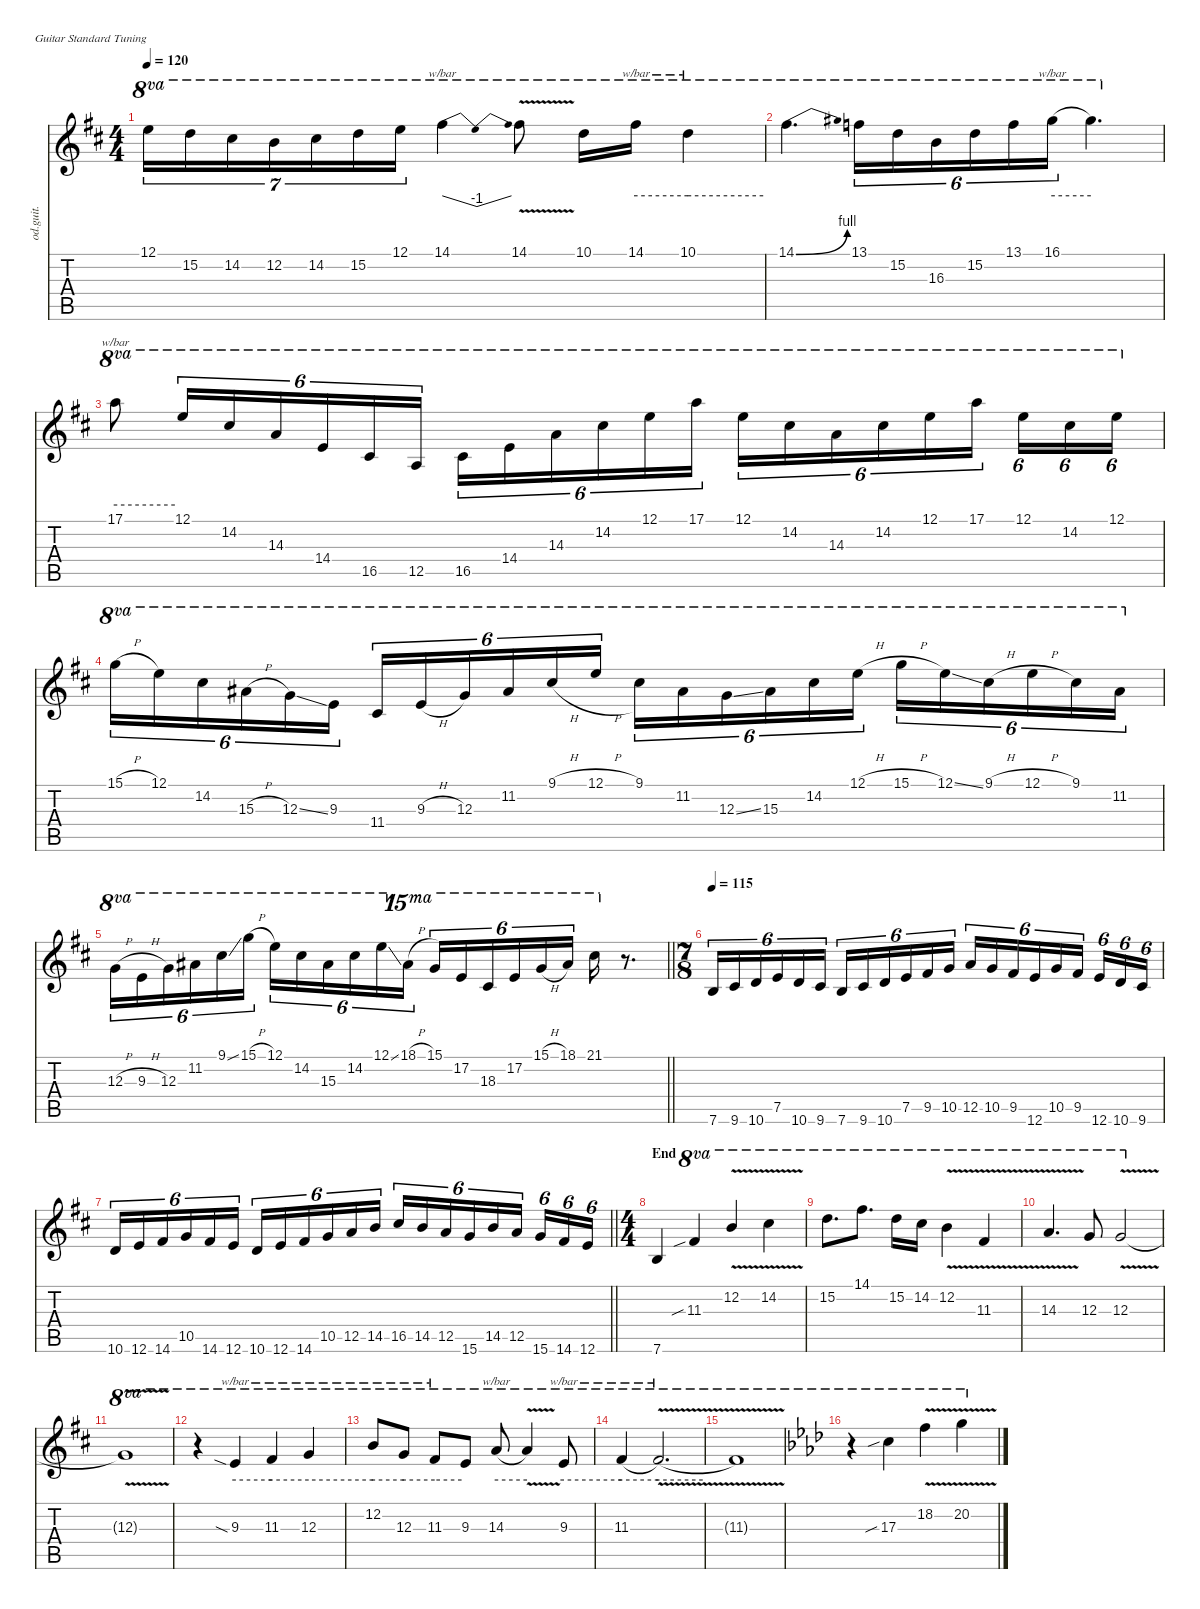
\defaultSystemsLayout 4
\hideDynamics
\bracketExtendMode nobrackets
\track ("Jason Lead" "od.guit.") {solo instrument overdrivenguitar}
\staff {score tabs}
\tuning (E4 B3 G3 D3 A2 E2)
\ts (4 4)
\tempo 120
\clef g2
\ks bminor
12.1{acc forcenatural}.16{tu (7 4) ot 8va dy f beam Down} 15.2{acc forcenatural}.16{tu (7 4) ot 8va beam Down} 14.2{acc #}.16{tu (7 4) ot 8va beam Down} 12.2{acc forcenatural}.16{tu (7 4) ot 8va beam Down} 14.2{acc #}.16{tu (7 4) ot 8va beam Down} 15.2{acc forcenatural}.16{tu (7 4) ot 8va beam Down} 12.1{acc forcenatural}.16{tu (7 4) ot 8va beam Down} 14.1{acc #}.4{tbe (dip default 0 0 30 -4 60 0) ot 8va beam Down} 14.1{v acc #}.8{ot 8va beam Down} 10.1{acc forcenatural}.16{ot 8va beam Down} 14.1{acc #}.16{tbe (hold default 0 0 60 0) ot 8va beam Down} 10.1{acc forcenatural}.4{tbe (hold default 0 0 60 0) ot 8va beam Down} |
14.1{be (bend 0 0 15 4) acc #}.4{d ot 8va beam Down} 13.1{acc forcenatural}.16{tu (6 4) ot 8va beam Down} 15.2{acc forcenatural}.16{tu (6 4) ot 8va beam Down} 16.3{acc forcenatural}.16{tu (6 4) ot 8va beam Down} 15.2{acc forcenatural}.16{tu (6 4) ot 8va beam Down} 13.1{acc forcenatural}.16{tu (6 4) ot 8va beam Down} 16.1{acc #}.16{tu (6 4) tbe (hold default 0 0 60 0) ot 8va beam Down} 16.1{t acc #}.4{d ot 8va beam Down} |
17.1{acc forcenatural}.8{tbe (hold default 0 0 60 0) ot 8va beam Down} 12.1{acc forcenatural}.16{tu (6 4) ot 8va beam Up} 14.2{acc #}.16{tu (6 4) ot 8va beam Up} 14.3{acc forcenatural}.16{tu (6 4) ot 8va beam Up} 14.4{acc forcenatural}.16{tu (6 4) ot 8va beam Up} 16.5{acc #}.16{tu (6 4) ot 8va beam Up} 12.5{acc forcenatural}.16{tu (6 4) ot 8va beam Up} 16.5{acc #}.16{tu (6 4) ot 8va beam Down} 14.4{acc forcenatural}.16{tu (6 4) ot 8va beam Down} 14.3{acc forcenatural}.16{tu (6 4) ot 8va beam Down} 14.2{acc #}.16{tu (6 4) ot 8va beam Down} 12.1{acc forcenatural}.16{tu (6 4) ot 8va beam Down} 17.1{acc forcenatural}.16{tu (6 4) ot 8va beam Down} 12.1{acc forcenatural}.16{tu (6 4) ot 8va beam Down} 14.2{acc #}.16{tu (6 4) ot 8va beam Down} 14.3{acc forcenatural}.16{tu (6 4) ot 8va beam Down} 14.2{acc #}.16{tu (6 4) ot 8va beam Down} 12.1{acc forcenatural}.16{tu (6 4) ot 8va beam Down} 17.1{acc forcenatural}.16{tu (6 4) ot 8va beam Down} 12.1{acc forcenatural}.16{tu (6 4) ot 8va beam Down} 14.2{acc #}.16{tu (6 4) ot 8va beam Down} 12.1{acc forcenatural}.16{tu (6 4) ot 8va beam Down} |
15.1{h acc forcenatural}.16{tu (6 4) ot 8va beam Down} 12.1{acc forcenatural}.16{tu (6 4) ot 8va beam Down} 14.2{acc #}.16{tu (6 4) ot 8va beam Down} 15.3{h acc #}.16{tu (6 4) ot 8va beam Down} 12.3{ss acc forcenatural}.16{tu (6 4) ot 8va beam Down} 9.3{acc forcenatural}.16{tu (6 4) ot 8va beam Down} 11.4{acc #}.16{tu (6 4) ot 8va beam Up} 9.3{h acc forcenatural}.16{tu (6 4) ot 8va beam Up} 12.3{acc forcenatural}.16{tu (6 4) ot 8va beam Up} 11.2{acc #}.16{tu (6 4) ot 8va beam Up} 9.1{h acc #}.16{tu (6 4) ot 8va beam Up} 12.1{h acc forcenatural}.16{tu (6 4) ot 8va beam Up} 9.1{acc #}.16{tu (6 4) ot 8va beam Down} 11.2{acc #}.16{tu (6 4) ot 8va beam Down} 12.3{ss acc forcenatural}.16{tu (6 4) ot 8va beam Down} 15.3{acc #}.16{tu (6 4) ot 8va beam Down} 14.2{acc #}.16{tu (6 4) ot 8va beam Down} 12.1{h acc forcenatural}.16{tu (6 4) ot 8va beam Down} 15.1{h acc forcenatural}.16{tu (6 4) ot 8va beam Down} 12.1{ss acc forcenatural}.16{tu (6 4) ot 8va beam Down} 9.1{h acc #}.16{tu (6 4) ot 8va beam Down} 12.1{h acc forcenatural}.16{tu (6 4) ot 8va beam Down} 9.1{acc #}.16{tu (6 4) ot 8va beam Down} 11.2{acc #}.16{tu (6 4) ot 8va beam Down} |
\barLineRight lightlight
12.3{h acc forcenatural}.16{tu (6 4) ot 8va beam Down} 9.3{h acc forcenatural}.16{tu (6 4) ot 8va beam Down} 12.3{acc forcenatural}.16{tu (6 4) ot 8va beam Down} 11.2{acc #}.16{tu (6 4) ot 8va beam Down} 9.1{ss acc #}.16{tu (6 4) ot 8va beam Down} 15.1{h acc forcenatural}.16{tu (6 4) ot 8va beam Down} 12.1{acc forcenatural}.16{tu (6 4) ot 8va beam Down} 14.2{acc #}.16{tu (6 4) ot 8va beam Down} 15.3{acc #}.16{tu (6 4) ot 8va beam Down} 14.2{acc #}.16{tu (6 4) ot 8va beam Down} 12.1{ss acc forcenatural}.16{tu (6 4) ot 8va beam Down} 18.1{h acc #}.16{tu (6 4) ot 15ma beam Down} 15.1{acc forcenatural}.16{tu (6 4) ot 15ma beam Up} 17.2{acc forcenatural}.16{tu (6 4) ot 15ma beam Up} 18.3{acc #}.16{tu (6 4) ot 15ma beam Up} 17.2{acc forcenatural}.16{tu (6 4) ot 15ma beam Up} 15.1{h acc forcenatural}.16{tu (6 4) ot 15ma beam Up} 18.1{acc #}.16{tu (6 4) ot 15ma beam Up} 21.1{acc #}.16{ot 15ma beam Down} r.8{d beam Down} |
\ts (7 8)
\beaming (8 2 2 2 1)
\tempo 115
7.6{acc forcenatural}.16{tu (6 4) beam Up} 9.6{acc #}.16{tu (6 4) beam Up} 10.6{acc forcenatural}.16{tu (6 4) beam Up} 7.5{acc forcenatural}.16{tu (6 4) beam Up} 10.6{acc forcenatural}.16{tu (6 4) beam Up} 9.6{acc #}.16{tu (6 4) beam Up} 7.6{acc forcenatural}.16{tu (6 4) beam Up} 9.6{acc #}.16{tu (6 4) beam Up} 10.6{acc forcenatural}.16{tu (6 4) beam Up} 7.5{acc forcenatural}.16{tu (6 4) beam Up} 9.5{acc #}.16{tu (6 4) beam Up} 10.5{acc forcenatural}.16{tu (6 4) beam Up} 12.5{acc forcenatural}.16{tu (6 4) beam Up} 10.5{acc forcenatural}.16{tu (6 4) beam Up} 9.5{acc #}.16{tu (6 4) beam Up} 12.6{acc forcenatural}.16{tu (6 4) beam Up} 10.5{acc forcenatural}.16{tu (6 4) beam Up} 9.5{acc #}.16{tu (6 4) beam Up} 12.6{acc forcenatural}.16{tu (6 4) beam Up} 10.6{acc forcenatural}.16{tu (6 4) beam Up} 9.6{acc #}.16{tu (6 4) beam Up} |
\barLineRight lightlight
10.6{acc forcenatural}.16{tu (6 4) beam Up} 12.6{acc forcenatural}.16{tu (6 4) beam Up} 14.6{acc #}.16{tu (6 4) beam Up} 10.5{acc forcenatural}.16{tu (6 4) beam Up} 14.6{acc #}.16{tu (6 4) beam Up} 12.6{acc forcenatural}.16{tu (6 4) beam Up} 10.6{acc forcenatural}.16{tu (6 4) beam Up} 12.6{acc forcenatural}.16{tu (6 4) beam Up} 14.6{acc #}.16{tu (6 4) beam Up} 10.5{acc forcenatural}.16{tu (6 4) beam Up} 12.5{acc forcenatural}.16{tu (6 4) beam Up} 14.5{acc forcenatural}.16{tu (6 4) beam Up} 16.5{acc #}.16{tu (6 4) beam Up} 14.5{acc forcenatural}.16{tu (6 4) beam Up} 12.5{acc forcenatural}.16{tu (6 4) beam Up} 15.6{acc forcenatural}.16{tu (6 4) beam Up} 14.5{acc forcenatural}.16{tu (6 4) beam Up} 12.5{acc forcenatural}.16{tu (6 4) beam Up} 15.6{acc forcenatural}.16{tu (6 4) beam Up} 14.6{acc #}.16{tu (6 4) beam Up} 12.6{acc forcenatural}.16{tu (6 4) beam Up} |
\ts (4 4)
\beaming (8 2 2 2 2)
\section ("" "End")
7.6{acc forcenatural}.4{beam Up} 11.3{sib acc #}.4{ot 8va beam Up} 12.2{v acc forcenatural}.4{ot 8va beam Up} 14.2{v acc #}.4{ot 8va beam Down} |
15.2{acc forcenatural}.8{d ot 8va beam Down} 14.1{acc #}.8{d ot 8va beam Down} 15.2{acc forcenatural}.16{ot 8va beam Down} 14.2{acc #}.16{ot 8va beam Down} 12.2{v acc forcenatural}.4{ot 8va beam Down} 11.3{v acc #}.4{ot 8va beam Up} |
14.3{v acc forcenatural}.4{d ot 8va beam Up} 12.3{acc forcenatural}.8{ot 8va beam Up} 12.3{v acc forcenatural}.2{ot 8va beam Up} |
12.3{v t acc forcenatural}.1{ot 8va beam Up} |
r.4{ot 8va beam Down} 9.3{sia acc forcenatural}.4{tbe (hold default 0 0 60 0) ot 8va beam Up} 11.3{acc #}.4{tbe (hold default 0 0 60 0) ot 8va beam Up} 12.3{acc forcenatural}.4{tbe (hold default 0 0 60 0) ot 8va beam Up} |
12.2{acc forcenatural}.8{tbe (hold default 0 0 60 0) ot 8va beam Up} 12.3{acc forcenatural}.8{tbe (hold default 0 0 60 0) ot 8va beam Up} 11.3{acc #}.8{tbe (hold default 0 0 60 0) ot 8va beam Up} 9.3{acc forcenatural}.8{ot 8va beam Up} 14.3{acc forcenatural}.8{tbe (hold default 0 0 60 0) ot 8va beam Up} 14.3{v t acc forcenatural}.4{ot 8va beam Up} 9.3{acc forcenatural}.8{tbe (hold default 0 0 60 0) ot 8va beam Up} |
11.3{acc #}.4{tbe (hold default 0 0 60 0) ot 8va beam Up} 11.3{v t acc #}.2{d tbe (hold default 0 0 60 0) ot 8va beam Up} |
11.3{v t acc #}.1{ot 8va beam Up} |
\ks fminor
r.4{ot 8va beam Down} 17.3{sib acc forcenatural}.4{ot 8va beam Down} 18.2{v acc forcenatural}.4{ot 8va beam Down} 20.2{v acc forcenatural}.4{ot 8va beam Down}
